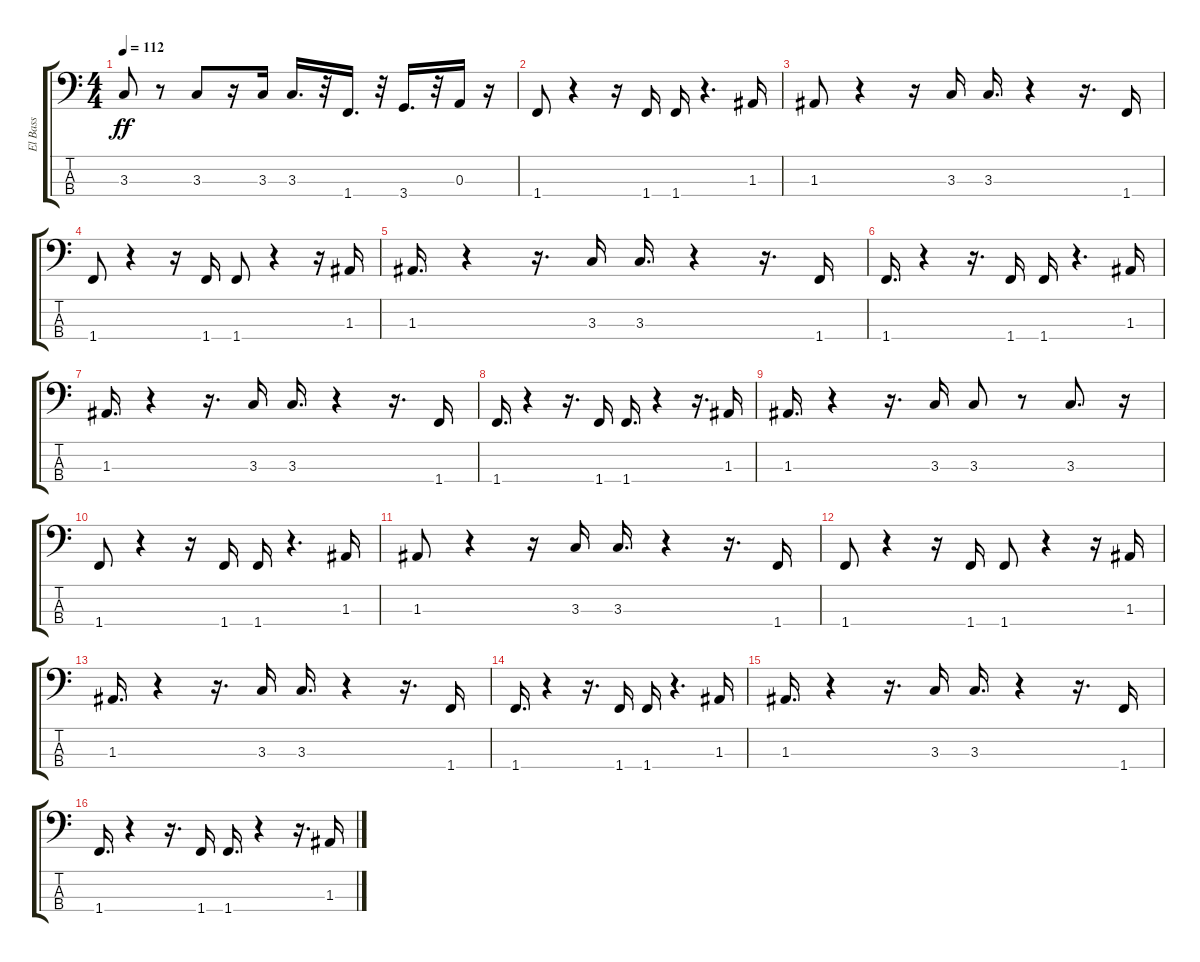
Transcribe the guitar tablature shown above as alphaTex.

\track ("El Bass" "El Bass") {instrument electricbassfinger}
\staff {score tabs}
\tuning (G2 D2 A1 E1) {hide}
\ts (4 4)
\tempo 112
\clef f4
\ks c
3.3.8{dy ff} r.8 3.3.8 r.16 3.3.16 3.3.16{d} r.32 1.4.16{d} r.32 3.4.16{d} r.32 0.3.16 r.16 |
1.4.8 r.4 r.16 1.4.16 1.4.16 r.4{d} 1.3.16 |
1.3.8 r.4 r.16 3.3.16 3.3.16{d} r.4 r.16{d} 1.4.16 |
1.4.8 r.4 r.16 1.4.16 1.4.8 r.4 r.16 1.3.16 |
1.3.16{d} r.4 r.16{d} 3.3.16 3.3.16{d} r.4 r.16{d} 1.4.16 |
1.4.16{d} r.4 r.16{d} 1.4.16 1.4.16 r.4{d} 1.3.16 |
1.3.16{d} r.4 r.16{d} 3.3.16 3.3.16{d} r.4 r.16{d} 1.4.16 |
1.4.16{d} r.4 r.16{d} 1.4.16 1.4.16{d} r.4 r.16{d} 1.3.16 |
1.3.16{d} r.4 r.16{d} 3.3.16 3.3.8 r.8 3.3.8{d} r.16 |
1.4.8 r.4 r.16 1.4.16 1.4.16 r.4{d} 1.3.16 |
1.3.8 r.4 r.16 3.3.16 3.3.16{d} r.4 r.16{d} 1.4.16 |
1.4.8 r.4 r.16 1.4.16 1.4.8 r.4 r.16 1.3.16 |
1.3.16{d} r.4 r.16{d} 3.3.16 3.3.16{d} r.4 r.16{d} 1.4.16 |
1.4.16{d} r.4 r.16{d} 1.4.16 1.4.16 r.4{d} 1.3.16 |
1.3.16{d} r.4 r.16{d} 3.3.16 3.3.16{d} r.4 r.16{d} 1.4.16 |
1.4.16{d} r.4 r.16{d} 1.4.16 1.4.16{d} r.4 r.16{d} 1.3.16
